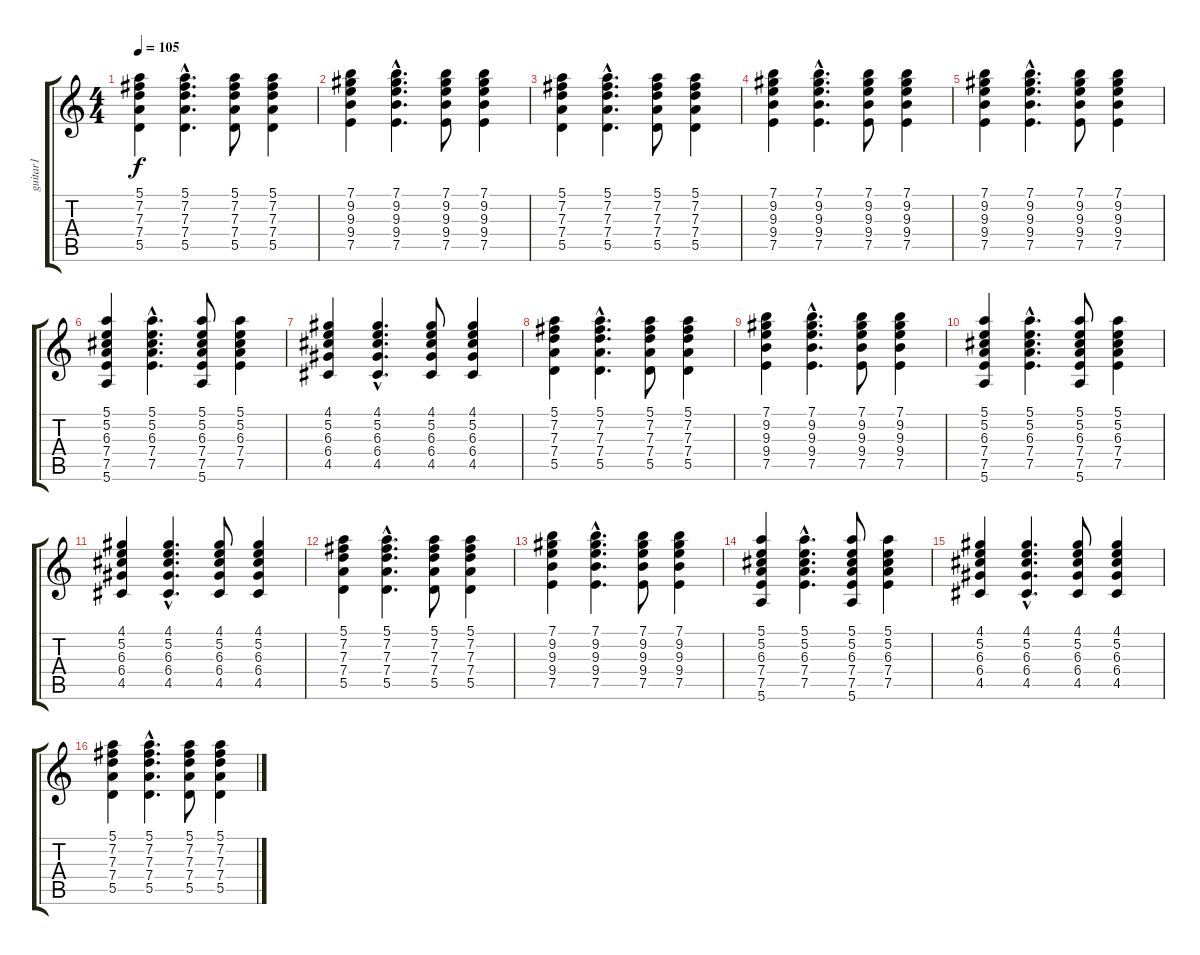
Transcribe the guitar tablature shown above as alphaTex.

\track ("guitar1" "guitar1") {instrument distortionguitar}
\staff {score tabs}
\tuning (E4 B3 G3 D3 A2 E2) {hide}
\ts (4 4)
\tempo 105
\clef g2
\ks c
(5.1 7.2 7.3 7.4 5.5).4{dy f} (5.1{hac} 7.2{hac} 7.3{hac} 7.4{hac} 5.5{hac}).4{d} (5.1 7.2 7.3 7.4 5.5).8 (5.1 7.2 7.3 7.4 5.5).4 |
(7.1 9.2 9.3 9.4 7.5).4 (7.1{hac} 9.2{hac} 9.3{hac} 9.4{hac} 7.5{hac}).4{d} (7.1 9.2 9.3 9.4 7.5).8 (7.1 9.2 9.3 9.4 7.5).4 |
(5.1 7.2 7.3 7.4 5.5).4 (5.1{hac} 7.2{hac} 7.3{hac} 7.4{hac} 5.5{hac}).4{d} (5.1 7.2 7.3 7.4 5.5).8 (5.1 7.2 7.3 7.4 5.5).4 |
(7.1 9.2 9.3 9.4 7.5).4 (7.1{hac} 9.2{hac} 9.3{hac} 9.4{hac} 7.5{hac}).4{d} (7.1 9.2 9.3 9.4 7.5).8 (7.1 9.2 9.3 9.4 7.5).4 |
(7.1 9.2 9.3 9.4 7.5).4 (7.1{hac} 9.2{hac} 9.3{hac} 9.4{hac} 7.5{hac}).4{d} (7.1 9.2 9.3 9.4 7.5).8 (7.1 9.2 9.3 9.4 7.5).4 |
(5.1 5.2 6.3 7.4 7.5 5.6).4 (5.1{hac} 5.2{hac} 6.3{hac} 7.4{hac} 7.5{hac}).4{d} (5.1 5.2 6.3 7.4 7.5 5.6).8 (5.1 5.2 6.3 7.4 7.5).4 |
(4.1 5.2 6.3 6.4 4.5).4 (4.1{hac} 5.2{hac} 6.3{hac} 6.4{hac} 4.5{hac}).4{d} (4.1 5.2 6.3 6.4 4.5).8 (4.1 5.2 6.3 6.4 4.5).4 |
(5.1 7.2 7.3 7.4 5.5).4 (5.1{hac} 7.2{hac} 7.3{hac} 7.4{hac} 5.5{hac}).4{d} (5.1 7.2 7.3 7.4 5.5).8 (5.1 7.2 7.3 7.4 5.5).4 |
(7.1 9.2 9.3 9.4 7.5).4 (7.1{hac} 9.2{hac} 9.3{hac} 9.4{hac} 7.5{hac}).4{d} (7.1 9.2 9.3 9.4 7.5).8 (7.1 9.2 9.3 9.4 7.5).4 |
(5.1 5.2 6.3 7.4 7.5 5.6).4 (5.1{hac} 5.2{hac} 6.3{hac} 7.4{hac} 7.5{hac}).4{d} (5.1 5.2 6.3 7.4 7.5 5.6).8 (5.1 5.2 6.3 7.4 7.5).4 |
(4.1 5.2 6.3 6.4 4.5).4 (4.1{hac} 5.2{hac} 6.3{hac} 6.4{hac} 4.5{hac}).4{d} (4.1 5.2 6.3 6.4 4.5).8 (4.1 5.2 6.3 6.4 4.5).4 |
(5.1 7.2 7.3 7.4 5.5).4 (5.1{hac} 7.2{hac} 7.3{hac} 7.4{hac} 5.5{hac}).4{d} (5.1 7.2 7.3 7.4 5.5).8 (5.1 7.2 7.3 7.4 5.5).4 |
(7.1 9.2 9.3 9.4 7.5).4 (7.1{hac} 9.2{hac} 9.3{hac} 9.4{hac} 7.5{hac}).4{d} (7.1 9.2 9.3 9.4 7.5).8 (7.1 9.2 9.3 9.4 7.5).4 |
(5.1 5.2 6.3 7.4 7.5 5.6).4 (5.1{hac} 5.2{hac} 6.3{hac} 7.4{hac} 7.5{hac}).4{d} (5.1 5.2 6.3 7.4 7.5 5.6).8 (5.1 5.2 6.3 7.4 7.5).4 |
(4.1 5.2 6.3 6.4 4.5).4 (4.1{hac} 5.2{hac} 6.3{hac} 6.4{hac} 4.5{hac}).4{d} (4.1 5.2 6.3 6.4 4.5).8 (4.1 5.2 6.3 6.4 4.5).4 |
(5.1 7.2 7.3 7.4 5.5).4 (5.1{hac} 7.2{hac} 7.3{hac} 7.4{hac} 5.5{hac}).4{d} (5.1 7.2 7.3 7.4 5.5).8 (5.1 7.2 7.3 7.4 5.5).4
